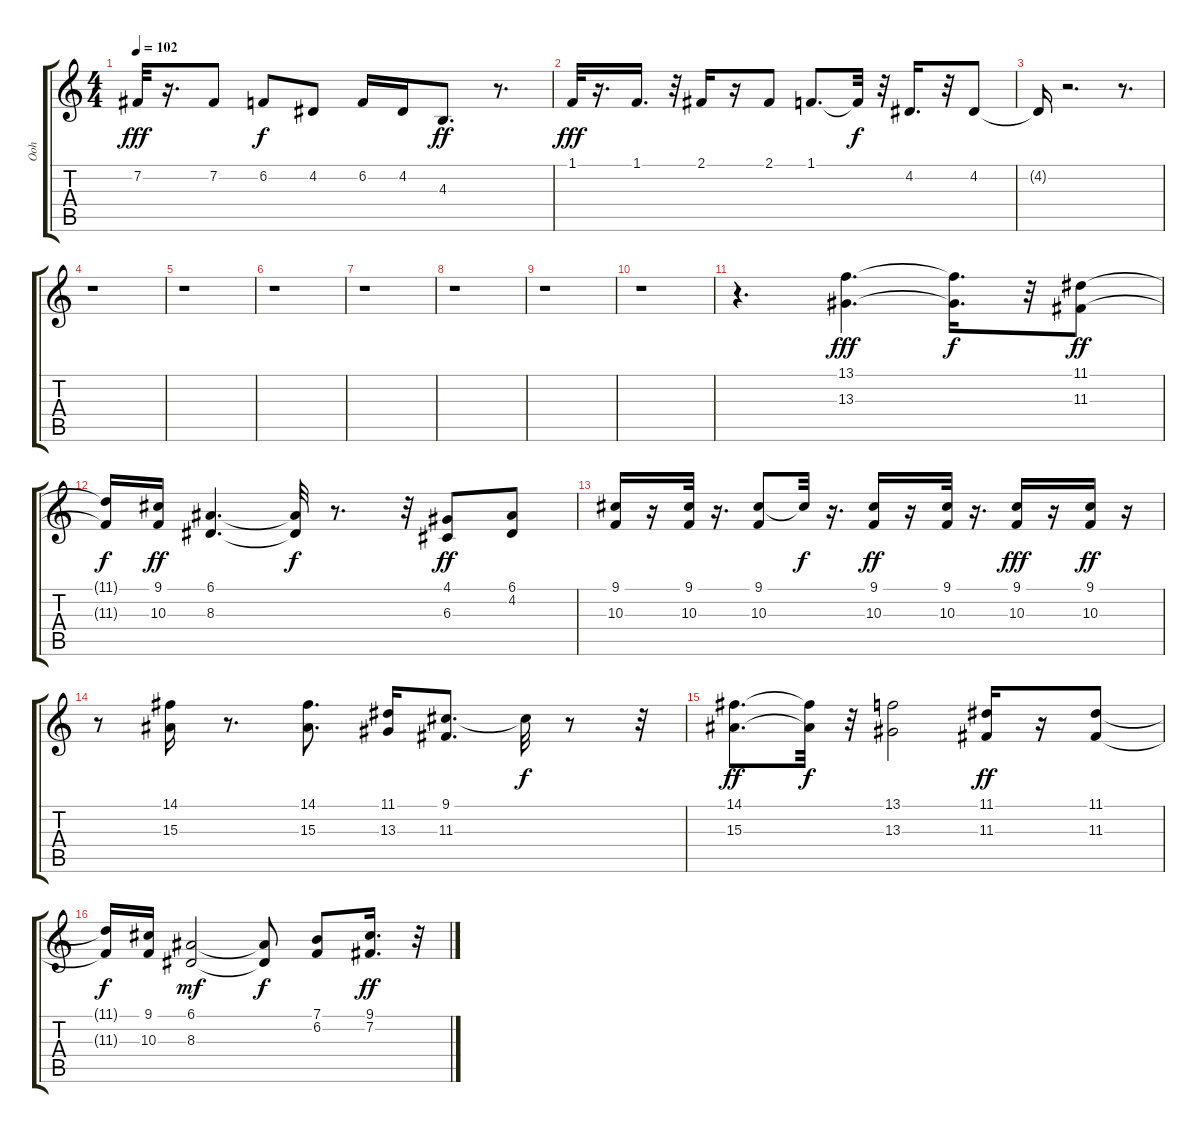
\track ("Ooh" "Ooh") {instrument voiceoohs}
\staff {score tabs}
\tuning (E4 B3 G3 D3 A2 E2) {hide}
\ts (4 4)
\tempo 102
\clef g2
\ks c
7.2.32{dy fff} r.16{d} 7.2.8 6.2.8{dy f} 4.2.8 6.2.16 4.2.16 4.3.8{d dy ff} r.8{d} |
1.1.32{dy fff} r.16{d} 1.1.16{d} r.32 2.1.16 r.16 2.1.8 1.1.8{d} 1.1{t}.32{dy f} r.32 4.2.16{d} r.32 4.2.8 |
4.2{t}.16 r.2{d} r.8{d} |
r.1 |
r.1 |
r.1 |
r.1 |
r.1 |
r.1 |
r.1 |
r.4{d} (13.1 13.3).4{d dy fff} (13.1{t} 13.3{t}).16{d dy f} r.32 (11.1 11.3).8{dy ff} |
(11.1{t} 11.3{t}).16{dy f} (9.1 10.3).16{dy ff} (6.1 8.3).4{d} (6.1{t} 8.3{t}).32{dy f} r.8{d} r.32 (4.1 6.3).8{dy ff} (6.1 4.2).8 |
(9.1 10.3).16 r.16 (9.1 10.3).32 r.16{d} (9.1 10.3).8 9.1{t}.32{dy f} r.16{d} (9.1 10.3).16{dy ff} r.16 (9.1 10.3).32 r.16{d} (9.1 10.3).16{dy fff} r.16 (9.1 10.3).16{dy ff} r.16 |
r.8 (14.1 15.3).16 r.8{d} (14.1 15.3).8{d} (11.1 13.3).16 (9.1 11.3).8{d} 9.1{t}.32{dy f} r.8 r.32 |
(14.1 15.3).8{d dy ff} (14.1{t} 15.3{t}).32{dy f} r.32 (13.1 13.3).2 (11.1 11.3).16{dy ff} r.16 (11.1 11.3).8 |
(11.1{t} 11.3{t}).16{dy f} (9.1 10.3).16 (6.1 8.3).2{dy mf} (6.1{t} 8.3{t}).8{dy f} (7.1 6.2).8 (9.1 7.2).16{d dy ff} r.32
